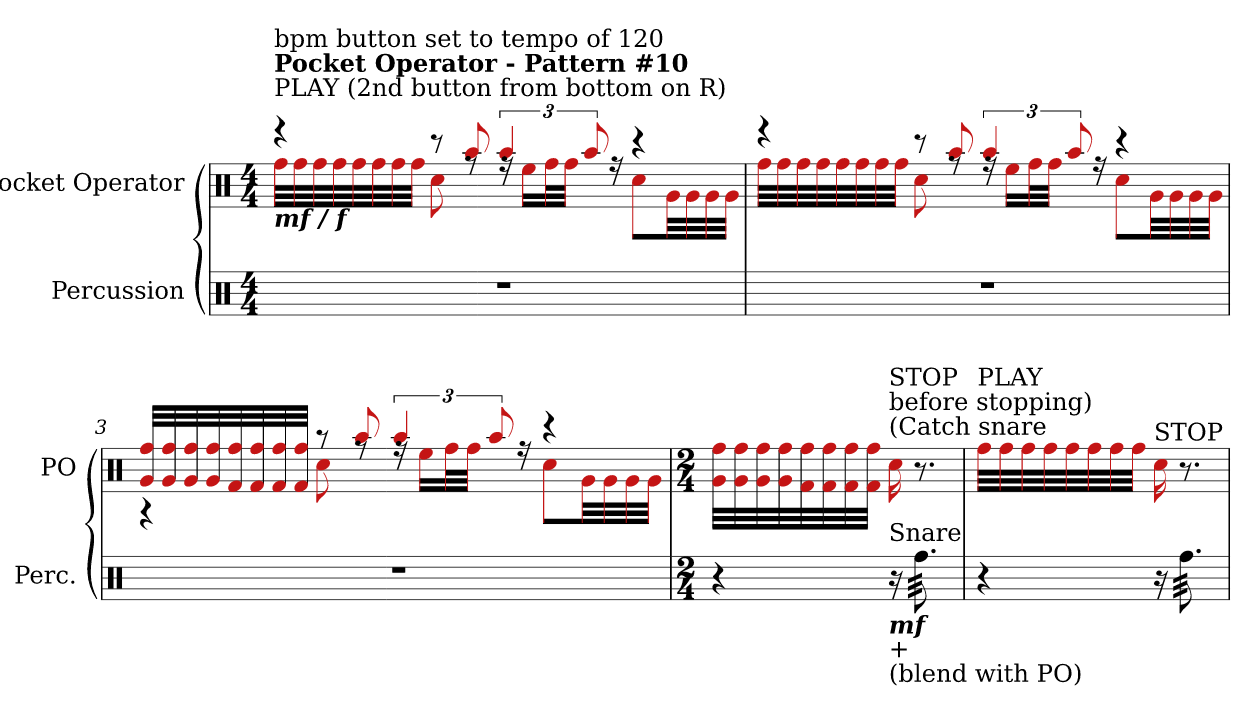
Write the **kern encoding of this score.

**kern	**kern
*part2	*part1
*staff2	*staff1
*I"Percussion	*I"Pocket Operator
*I'Perc.	*I'PO
*clefX	*clefX
*k[]	*k[]
*M4/4	*M4/4
*MM120	*MM120
=1	=1
*	*^
!	!LO:TX:b:Bi:t=mf / f	!
!	!LO:TX:a:t=PLAY (2nd button from bottom on R)	!
!	!LO:TX:a:B:t=Pocket Operator - Pattern #10	!
!	!LO:TX:a:t=bpm button set to tempo of 120	!
1r	4r	32ff\LLL
.	.	32ff\
.	.	32ff\
.	.	32ff\
.	.	32ff\
.	.	32ff\
.	.	32ff\
.	.	32ff\JJJ
.	8r	8cc\
.	8aa/	8rff
.	6aa/	16rff
.	.	16ee\LL
.	.	32ff\L
.	.	32ff\JJJ
.	12aa/	.
.	.	16rff
.	4r	8cc\L
.	.	32g\LL
.	.	32g\
.	.	32g\
.	.	32g\JJJ
!!LO:LB:g=z	!!
=2	=2	=2
1r	4r	32ff\LLL
.	.	32ff\
.	.	32ff\
.	.	32ff\
.	.	32ff\
.	.	32ff\
.	.	32ff\
.	.	32ff\JJJ
.	8r	8cc\
.	8aa/	8rff
.	6aa/	16rff
.	.	16ee\LL
.	.	32ff\L
.	.	32ff\JJJ
.	12aa/	.
.	.	16rff
.	4r	8cc\L
.	.	32g\LL
.	.	32g\
.	.	32g\
.	.	32g\JJJ
!!LO:LB:g=z	!!
=3	=3	=3
1r	32g/ 32ff/LLL	4r
.	32g/ 32ff/	.
.	32g/ 32ff/	.
.	32g/ 32ff/	.
.	32f/ 32ff/	.
.	32f/ 32ff/	.
.	32f/ 32ff/	.
.	32f/ 32ff/JJJ	.
.	8r	8cc\
.	8aa/	8rff
.	6aa/	16rff
.	.	16ee\LL
.	.	32ff\L
.	.	32ff\JJJ
.	12aa/	.
.	.	16rff
.	4r	8cc\L
.	.	32g\LL
.	.	32g\
.	.	32g\
.	.	32g\JJJ
*	*v	*v
=4	=4
*M2/4	*M2/4
4r	32g\ 32ff\LLL
.	32g\ 32ff\
.	32g\ 32ff\
.	32g\ 32ff\
.	32f\ 32ff\
.	32f\ 32ff\
.	32f\ 32ff\
.	32f\ 32ff\JJJ
!	!LO:TX:a:t=(Catch snare
!	!LO:TX:a:t=before stopping)
!	!LO:TX:a:t=STOP
!LO:TX:a:t=Snare	!
!LO:TX:b:Bi:t=mf	!
!LO:TX:b:t=+	!
!LO:TX:b:t=(blend with PO)	!
16r	16cc\
*tremolo	*
64Rff\LLLL	8.r
64Rff\	.
64Rff\	.
64Rff\	.
64Rff\	.
64Rff\	.
64Rff\	.
64Rff\	.
64Rff\	.
64Rff\	.
64Rff\	.
64Rff\JJJJ	.
=5	=5
!	!LO:TX:a:t=PLAY
4r	32ff\LLL
.	32ff\
.	32ff\
.	32ff\
.	32ff\
.	32ff\
.	32ff\
.	32ff\JJJ
!	!LO:TX:a:t=STOP
16r	16cc\
64Rff\LLLL	8.r
64Rff\	.
64Rff\	.
64Rff\	.
64Rff\	.
64Rff\	.
64Rff\	.
64Rff\	.
64Rff\	.
64Rff\	.
64Rff\	.
64Rff\JJJJ	.
*Xtremolo	*
=	=
*-	*-
